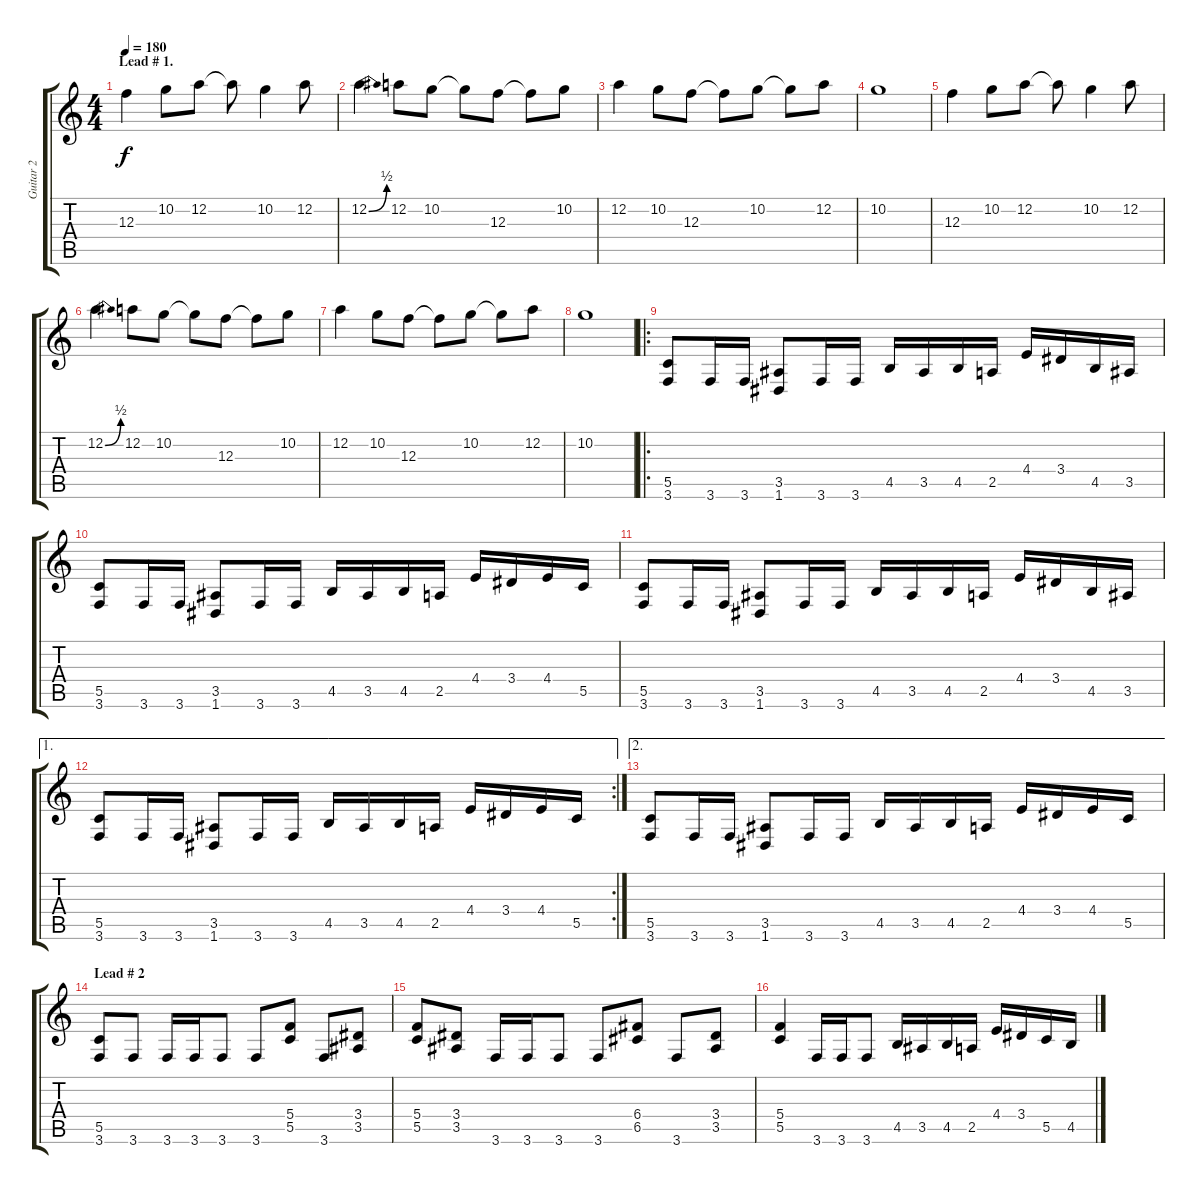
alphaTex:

\track ("Guitar 2" "Guitar 2") {instrument overdrivenguitar}
\staff {score tabs}
\tuning (D4 A3 F3 C3 G2 D2) {hide}
\ts (4 4)
\section ("" "Lead # 1.")
\tempo 180
\clef g2
\ks c
12.3.4{dy f} 10.2.8 12.2.8 12.2{t}.8 10.2.4 12.2.8 |
12.2{be (bend 0 0 60 2)}.4 12.2.8 10.2.8 10.2{t}.8 12.3.8 12.3{t}.8 10.2.8 |
12.2.4 10.2.8 12.3.8 12.3{t}.8 10.2.8 10.2{t}.8 12.2.8 |
10.2.1 |
12.3.4 10.2.8 12.2.8 12.2{t}.8 10.2.4 12.2.8 |
12.2{be (bend 0 0 60 2)}.4 12.2.8 10.2.8 10.2{t}.8 12.3.8 12.3{t}.8 10.2.8 |
12.2.4 10.2.8 12.3.8 12.3{t}.8 10.2.8 10.2{t}.8 12.2.8 |
10.2.1 |
\ro
(5.5 3.6).8 3.6.16 3.6.16 (3.5 1.6).8 3.6.16 3.6.16 4.5.16 3.5.16 4.5.16 2.5.16 4.4.16 3.4.16 4.5.16 3.5.16 |
(5.5 3.6).8 3.6.16 3.6.16 (3.5 1.6).8 3.6.16 3.6.16 4.5.16 3.5.16 4.5.16 2.5.16 4.4.16 3.4.16 4.4.16 5.5.16 |
(5.5 3.6).8 3.6.16 3.6.16 (3.5 1.6).8 3.6.16 3.6.16 4.5.16 3.5.16 4.5.16 2.5.16 4.4.16 3.4.16 4.5.16 3.5.16 |
\ae 1
\rc 2
(5.5 3.6).8 3.6.16 3.6.16 (3.5 1.6).8 3.6.16 3.6.16 4.5.16 3.5.16 4.5.16 2.5.16 4.4.16 3.4.16 4.4.16 5.5.16 |
\ae 2
(5.5 3.6).8 3.6.16 3.6.16 (3.5 1.6).8 3.6.16 3.6.16 4.5.16 3.5.16 4.5.16 2.5.16 4.4.16 3.4.16 4.4.16 5.5.16 |
\section ("" "Lead # 2")
(5.5 3.6).8 3.6.8 3.6.16 3.6.16 3.6.8 3.6.8 (5.4 5.5).8 3.6.8 (3.4 3.5).8 |
(5.4 5.5).8 (3.4 3.5).8 3.6.16 3.6.16 3.6.8 3.6.8 (6.4 6.5).8 3.6.8 (3.4 3.5).8 |
(5.4 5.5).4 3.6.16 3.6.16 3.6.8 4.5.16 3.5.16 4.5.16 2.5.16 4.4.16 3.4.16 5.5.16 4.5.16
